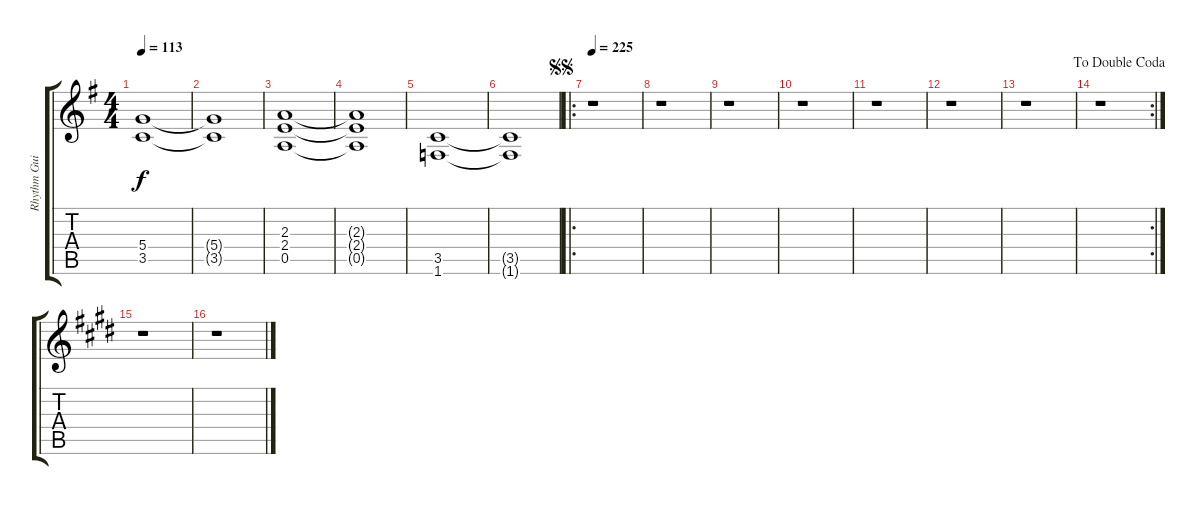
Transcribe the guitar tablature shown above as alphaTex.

\track ("Rhythm Guitar" "Rhythm Gui") {instrument distortionguitar}
\staff {score tabs}
\tuning (E4 B3 G3 D3 A2 E2) {hide}
\ts (4 4)
\tempo 113
\clef g2
\ks g
(5.4 3.5).1{dy f} |
(5.4{t} 3.5{t}).1 |
(2.3 2.4 0.5).1 |
(2.3{t} 2.4{t} 0.5{t}).1 |
(3.5 1.6).1 |
(3.5{t} 1.6{t}).1 |
\ro
\jump segnosegno
\tempo 225
r.1 |
r.1 |
r.1 |
r.1 |
r.1 |
r.1 |
r.1 |
\rc 2
\jump dadoublecoda
r.1 |
\ks e
r.1 |
\ks c#minor
r.1
